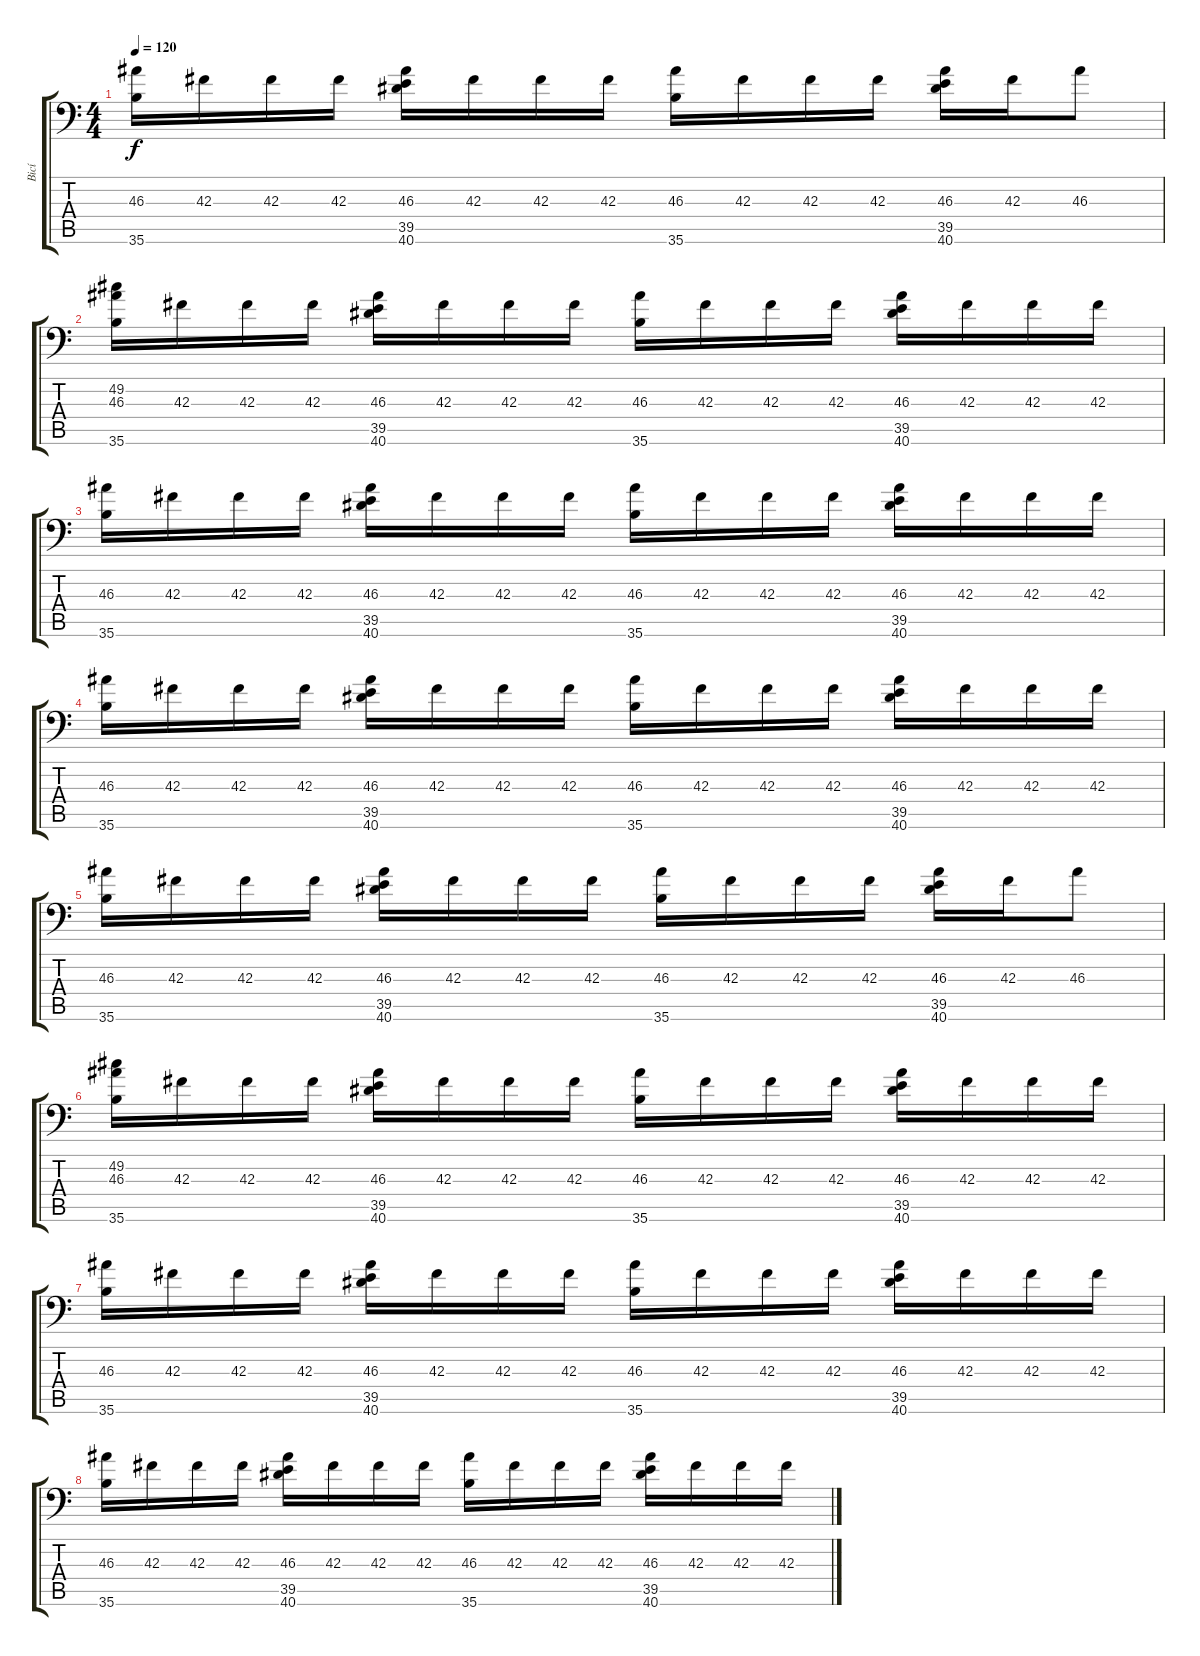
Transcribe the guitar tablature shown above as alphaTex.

\track ("Bicí" "Bicí") {instrument acousticgrandpiano}
\staff {score tabs}
\tuning (C-1 C-1 C-1 C-1 C-1 C-1) {hide}
\ts (4 4)
\tempo 120
\clef f4
\ks c
(46.3 35.6).16{dy f} 42.3.16 42.3.16 42.3.16 (46.3 39.5 40.6).16 42.3.16 42.3.16 42.3.16 (46.3 35.6).16 42.3.16 42.3.16 42.3.16 (46.3 39.5 40.6).16 42.3.16 46.3.8 |
(49.2 46.3 35.6).16 42.3.16 42.3.16 42.3.16 (46.3 39.5 40.6).16 42.3.16 42.3.16 42.3.16 (46.3 35.6).16 42.3.16 42.3.16 42.3.16 (46.3 39.5 40.6).16 42.3.16 42.3.16 42.3.16 |
(46.3 35.6).16 42.3.16 42.3.16 42.3.16 (46.3 39.5 40.6).16 42.3.16 42.3.16 42.3.16 (46.3 35.6).16 42.3.16 42.3.16 42.3.16 (46.3 39.5 40.6).16 42.3.16 42.3.16 42.3.16 |
(46.3 35.6).16 42.3.16 42.3.16 42.3.16 (46.3 39.5 40.6).16 42.3.16 42.3.16 42.3.16 (46.3 35.6).16 42.3.16 42.3.16 42.3.16 (46.3 39.5 40.6).16 42.3.16 42.3.16 42.3.16 |
(46.3 35.6).16 42.3.16 42.3.16 42.3.16 (46.3 39.5 40.6).16 42.3.16 42.3.16 42.3.16 (46.3 35.6).16 42.3.16 42.3.16 42.3.16 (46.3 39.5 40.6).16 42.3.16 46.3.8 |
(49.2 46.3 35.6).16 42.3.16 42.3.16 42.3.16 (46.3 39.5 40.6).16 42.3.16 42.3.16 42.3.16 (46.3 35.6).16 42.3.16 42.3.16 42.3.16 (46.3 39.5 40.6).16 42.3.16 42.3.16 42.3.16 |
(46.3 35.6).16 42.3.16 42.3.16 42.3.16 (46.3 39.5 40.6).16 42.3.16 42.3.16 42.3.16 (46.3 35.6).16 42.3.16 42.3.16 42.3.16 (46.3 39.5 40.6).16 42.3.16 42.3.16 42.3.16 |
(46.3 35.6).16 42.3.16 42.3.16 42.3.16 (46.3 39.5 40.6).16 42.3.16 42.3.16 42.3.16 (46.3 35.6).16 42.3.16 42.3.16 42.3.16 (46.3 39.5 40.6).16 42.3.16 42.3.16 42.3.16
